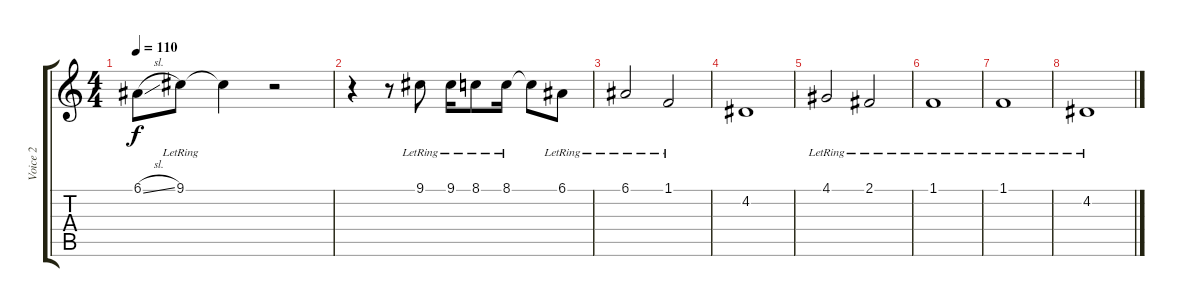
\track ("Voice 2" "Voice 2") {instrument harpsichord}
\staff {score tabs}
\tuning (E4 B3 G3 D3 A2 E2) {hide}
\ts (4 4)
\tempo 110
\clef g2
\ks c
6.1{sl}.8{dy f} 9.1{lr}.8 9.1{t}.4 r.2 |
r.4 r.8 9.1{lr}.8 9.1{lr}.16 8.1{lr}.8 8.1{lr}.16 8.1{t}.8 6.1{lr}.8 |
6.1{lr}.2 1.1{lr}.2 |
4.2.1 |
4.1{lr}.2 2.1{lr}.2 |
1.1{lr}.1 |
1.1{lr}.1 |
4.2{lr}.1
